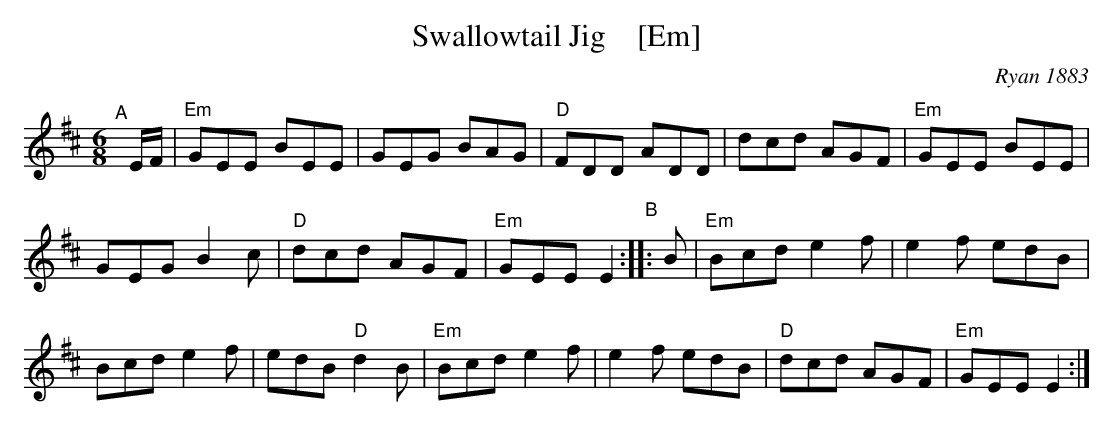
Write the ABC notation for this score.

X:1
T: Swallowtail Jig    [Em]
O: Ryan 1883
M: 6/8
L: 1/8
K: Edor
"^A"[|] E/F/ |\
"Em"GEE BEE | GEG BAG | "D"FDD ADD | dcd AGF | "Em"GEE BEE |
GEG B2c | "D"dcd AGF | "Em"GEE E2 "^B":: B | "Em"Bcd e2f | e2f edB |
Bcd e2f | edB "D"d2B | "Em"Bcd e2f | e2f edB | "D"dcd AGF | "Em"GEE E2 :|
